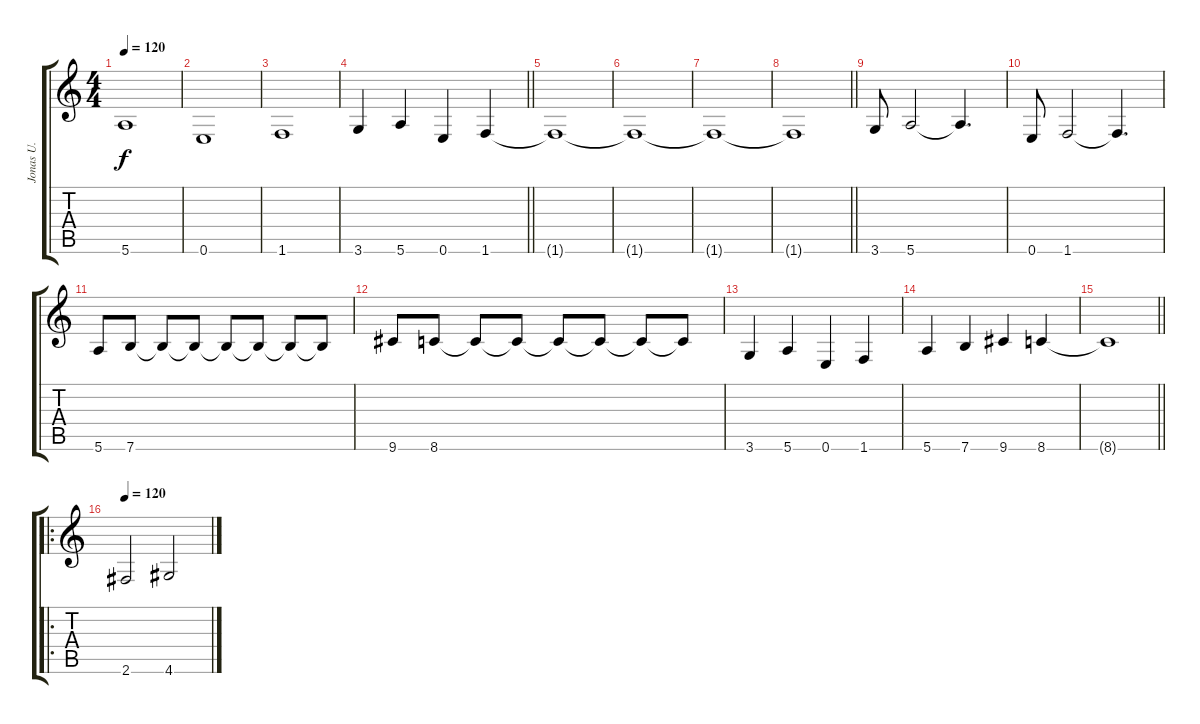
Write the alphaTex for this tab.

\track ("Jonas U." "Jonas U.") {instrument distortionguitar}
\staff {score tabs}
\tuning (E4 B3 G3 D3 A2 E2) {hide}
\ts (4 4)
\tempo 120
\clef g2
\ks c
5.6.1{dy f} |
0.6.1 |
1.6.1 |
\barLineRight lightlight
3.6.4 5.6.4 0.6.4 1.6.4 |
1.6{t}.1 |
1.6{t}.1 |
1.6{t}.1 |
\barLineRight lightlight
1.6{t}.1 |
3.6.8 5.6.2 5.6{t}.4{d} |
0.6.8 1.6.2 1.6{t}.4{d} |
5.6.8 7.6.8 7.6{t}.8 7.6{t}.8 7.6{t}.8 7.6{t}.8 7.6{t}.8 7.6{t}.8 |
9.6.8 8.6.8 8.6{t}.8 8.6{t}.8 8.6{t}.8 8.6{t}.8 8.6{t}.8 8.6{t}.8 |
3.6.4 5.6.4 0.6.4 1.6.4 |
5.6.4 7.6.4 9.6.4 8.6.4 |
\barLineRight lightlight
8.6{t}.1 |
\ro
\tempo 120
2.6.2 4.6.2
